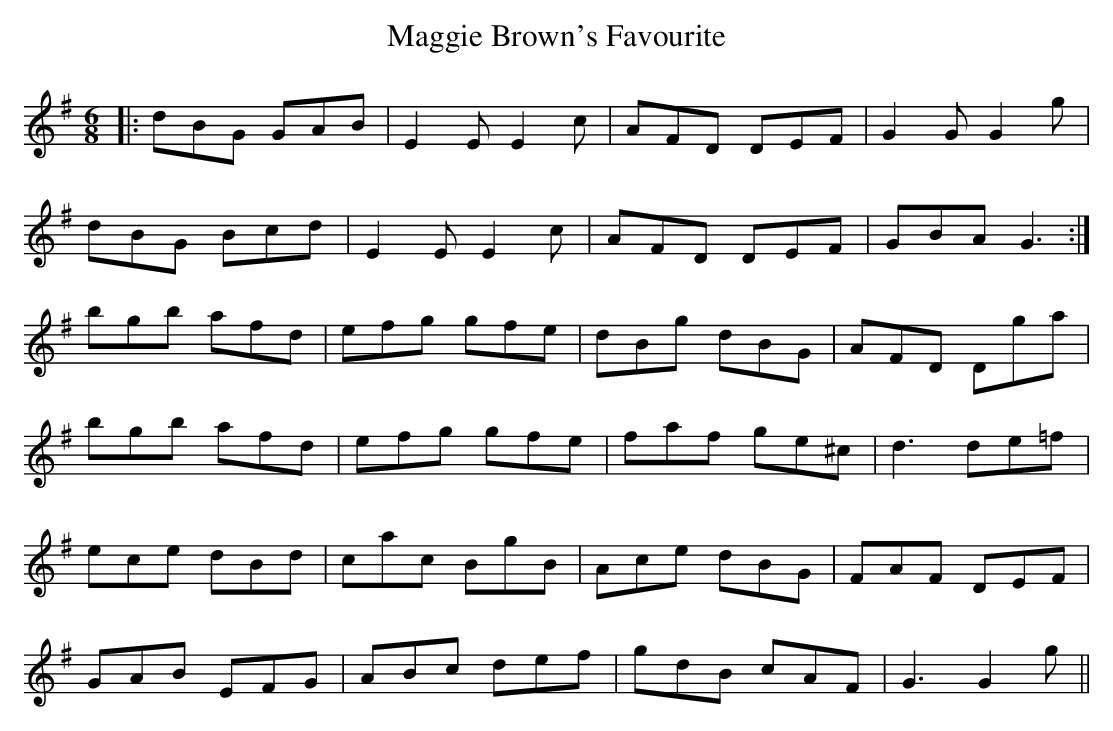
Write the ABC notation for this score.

X:1
T: Maggie Brown's Favourite
M: 6/8
L: 1/8
K: Gmaj
|:dBG GAB|E2E E2c|AFD DEF|G2G G2g|
dBG Bcd|E2E E2c|AFD DEF|GBA G3:|
bgb afd|efg gfe|dBg dBG|AFD Dga|
bgb afd|efg gfe|faf ge^c|d3 de=f|
ece dBd|cac BgB|Ace dBG|FAF DEF|
GAB EFG|ABc def|gdB cAF|G3 G2g||
